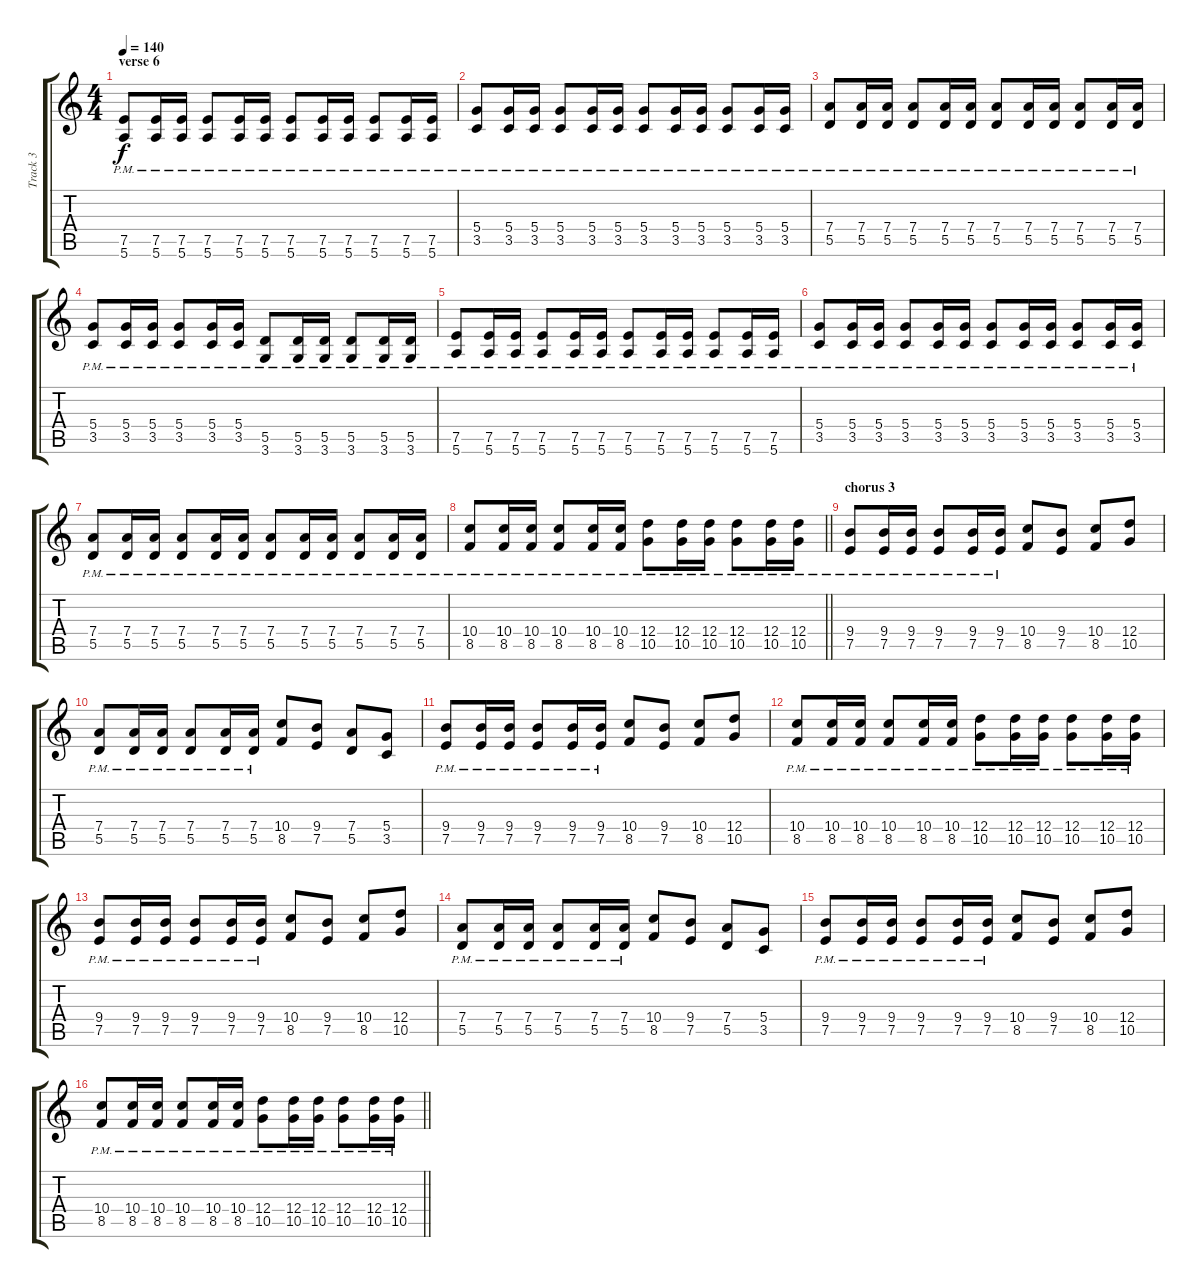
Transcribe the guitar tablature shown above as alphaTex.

\track ("Track 3" "Track 3") {instrument distortionguitar}
\staff {score tabs}
\tuning (E4 B3 G3 D3 A2 E2) {hide}
\ts (4 4)
\section ("" "verse 6")
\tempo 140
\clef g2
\ks c
(7.5{pm} 5.6{pm}).8{dy f} (7.5{pm} 5.6{pm}).16 (7.5{pm} 5.6{pm}).16 (7.5{pm} 5.6{pm}).8 (7.5{pm} 5.6{pm}).16 (7.5{pm} 5.6{pm}).16 (7.5{pm} 5.6{pm}).8 (7.5{pm} 5.6{pm}).16 (7.5{pm} 5.6{pm}).16 (7.5{pm} 5.6{pm}).8 (7.5{pm} 5.6{pm}).16 (7.5{pm} 5.6{pm}).16 |
(5.4{pm} 3.5{pm}).8 (5.4{pm} 3.5{pm}).16 (5.4{pm} 3.5{pm}).16 (5.4{pm} 3.5{pm}).8 (5.4{pm} 3.5{pm}).16 (5.4{pm} 3.5{pm}).16 (5.4{pm} 3.5{pm}).8 (5.4{pm} 3.5{pm}).16 (5.4{pm} 3.5{pm}).16 (5.4{pm} 3.5{pm}).8 (5.4{pm} 3.5{pm}).16 (5.4{pm} 3.5{pm}).16 |
(7.4{pm} 5.5{pm}).8 (7.4{pm} 5.5{pm}).16 (7.4{pm} 5.5{pm}).16 (7.4{pm} 5.5{pm}).8 (7.4{pm} 5.5{pm}).16 (7.4{pm} 5.5{pm}).16 (7.4{pm} 5.5{pm}).8 (7.4{pm} 5.5{pm}).16 (7.4{pm} 5.5{pm}).16 (7.4{pm} 5.5{pm}).8 (7.4{pm} 5.5{pm}).16 (7.4{pm} 5.5{pm}).16 |
(5.4{pm} 3.5{pm}).8 (5.4{pm} 3.5{pm}).16 (5.4{pm} 3.5{pm}).16 (5.4{pm} 3.5{pm}).8 (5.4{pm} 3.5{pm}).16 (5.4{pm} 3.5{pm}).16 (5.5{pm} 3.6{pm}).8 (5.5{pm} 3.6{pm}).16 (5.5{pm} 3.6{pm}).16 (5.5{pm} 3.6{pm}).8 (5.5{pm} 3.6{pm}).16 (5.5{pm} 3.6{pm}).16 |
(7.5{pm} 5.6{pm}).8 (7.5{pm} 5.6{pm}).16 (7.5{pm} 5.6{pm}).16 (7.5{pm} 5.6{pm}).8 (7.5{pm} 5.6{pm}).16 (7.5{pm} 5.6{pm}).16 (7.5{pm} 5.6{pm}).8 (7.5{pm} 5.6{pm}).16 (7.5{pm} 5.6{pm}).16 (7.5{pm} 5.6{pm}).8 (7.5{pm} 5.6{pm}).16 (7.5{pm} 5.6{pm}).16 |
(5.4{pm} 3.5{pm}).8 (5.4{pm} 3.5{pm}).16 (5.4{pm} 3.5{pm}).16 (5.4{pm} 3.5{pm}).8 (5.4{pm} 3.5{pm}).16 (5.4{pm} 3.5{pm}).16 (5.4{pm} 3.5{pm}).8 (5.4{pm} 3.5{pm}).16 (5.4{pm} 3.5{pm}).16 (5.4{pm} 3.5{pm}).8 (5.4{pm} 3.5{pm}).16 (5.4{pm} 3.5{pm}).16 |
(7.4{pm} 5.5{pm}).8 (7.4{pm} 5.5{pm}).16 (7.4{pm} 5.5{pm}).16 (7.4{pm} 5.5{pm}).8 (7.4{pm} 5.5{pm}).16 (7.4{pm} 5.5{pm}).16 (7.4{pm} 5.5{pm}).8 (7.4{pm} 5.5{pm}).16 (7.4{pm} 5.5{pm}).16 (7.4{pm} 5.5{pm}).8 (7.4{pm} 5.5{pm}).16 (7.4{pm} 5.5{pm}).16 |
\barLineRight lightlight
(10.4{pm} 8.5{pm}).8 (10.4{pm} 8.5{pm}).16 (10.4{pm} 8.5{pm}).16 (10.4{pm} 8.5{pm}).8 (10.4{pm} 8.5{pm}).16 (10.4{pm} 8.5{pm}).16 (12.4{pm} 10.5{pm}).8 (12.4{pm} 10.5{pm}).16 (12.4{pm} 10.5{pm}).16 (12.4{pm} 10.5{pm}).8 (12.4{pm} 10.5{pm}).16 (12.4{pm} 10.5{pm}).16 |
\section ("" "chorus 3")
(9.4{pm} 7.5{pm}).8 (9.4{pm} 7.5{pm}).16 (9.4{pm} 7.5{pm}).16 (9.4{pm} 7.5{pm}).8 (9.4{pm} 7.5{pm}).16 (9.4{pm} 7.5{pm}).16 (10.4 8.5).8 (9.4 7.5).8 (10.4 8.5).8 (12.4 10.5).8 |
(7.4{pm} 5.5{pm}).8 (7.4{pm} 5.5{pm}).16 (7.4{pm} 5.5{pm}).16 (7.4{pm} 5.5{pm}).8 (7.4{pm} 5.5{pm}).16 (7.4{pm} 5.5{pm}).16 (10.4 8.5).8 (9.4 7.5).8 (7.4 5.5).8 (5.4 3.5).8 |
(9.4{pm} 7.5{pm}).8 (9.4{pm} 7.5{pm}).16 (9.4{pm} 7.5{pm}).16 (9.4{pm} 7.5{pm}).8 (9.4{pm} 7.5{pm}).16 (9.4{pm} 7.5{pm}).16 (10.4 8.5).8 (9.4 7.5).8 (10.4 8.5).8 (12.4 10.5).8 |
(10.4{pm} 8.5{pm}).8 (10.4{pm} 8.5{pm}).16 (10.4{pm} 8.5{pm}).16 (10.4{pm} 8.5{pm}).8 (10.4{pm} 8.5{pm}).16 (10.4{pm} 8.5{pm}).16 (12.4{pm} 10.5{pm}).8 (12.4{pm} 10.5{pm}).16 (12.4{pm} 10.5{pm}).16 (12.4{pm} 10.5{pm}).8 (12.4{pm} 10.5{pm}).16 (12.4{pm} 10.5{pm}).16 |
(9.4{pm} 7.5{pm}).8 (9.4{pm} 7.5{pm}).16 (9.4{pm} 7.5{pm}).16 (9.4{pm} 7.5{pm}).8 (9.4{pm} 7.5{pm}).16 (9.4{pm} 7.5{pm}).16 (10.4 8.5).8 (9.4 7.5).8 (10.4 8.5).8 (12.4 10.5).8 |
(7.4{pm} 5.5{pm}).8 (7.4{pm} 5.5{pm}).16 (7.4{pm} 5.5{pm}).16 (7.4{pm} 5.5{pm}).8 (7.4{pm} 5.5{pm}).16 (7.4{pm} 5.5{pm}).16 (10.4 8.5).8 (9.4 7.5).8 (7.4 5.5).8 (5.4 3.5).8 |
(9.4{pm} 7.5{pm}).8 (9.4{pm} 7.5{pm}).16 (9.4{pm} 7.5{pm}).16 (9.4{pm} 7.5{pm}).8 (9.4{pm} 7.5{pm}).16 (9.4{pm} 7.5{pm}).16 (10.4 8.5).8 (9.4 7.5).8 (10.4 8.5).8 (12.4 10.5).8 |
\barLineRight lightlight
(10.4{pm} 8.5{pm}).8 (10.4{pm} 8.5{pm}).16 (10.4{pm} 8.5{pm}).16 (10.4{pm} 8.5{pm}).8 (10.4{pm} 8.5{pm}).16 (10.4{pm} 8.5{pm}).16 (12.4{pm} 10.5{pm}).8 (12.4{pm} 10.5{pm}).16 (12.4{pm} 10.5{pm}).16 (12.4{pm} 10.5{pm}).8 (12.4{pm} 10.5{pm}).16 (12.4{pm} 10.5{pm}).16
